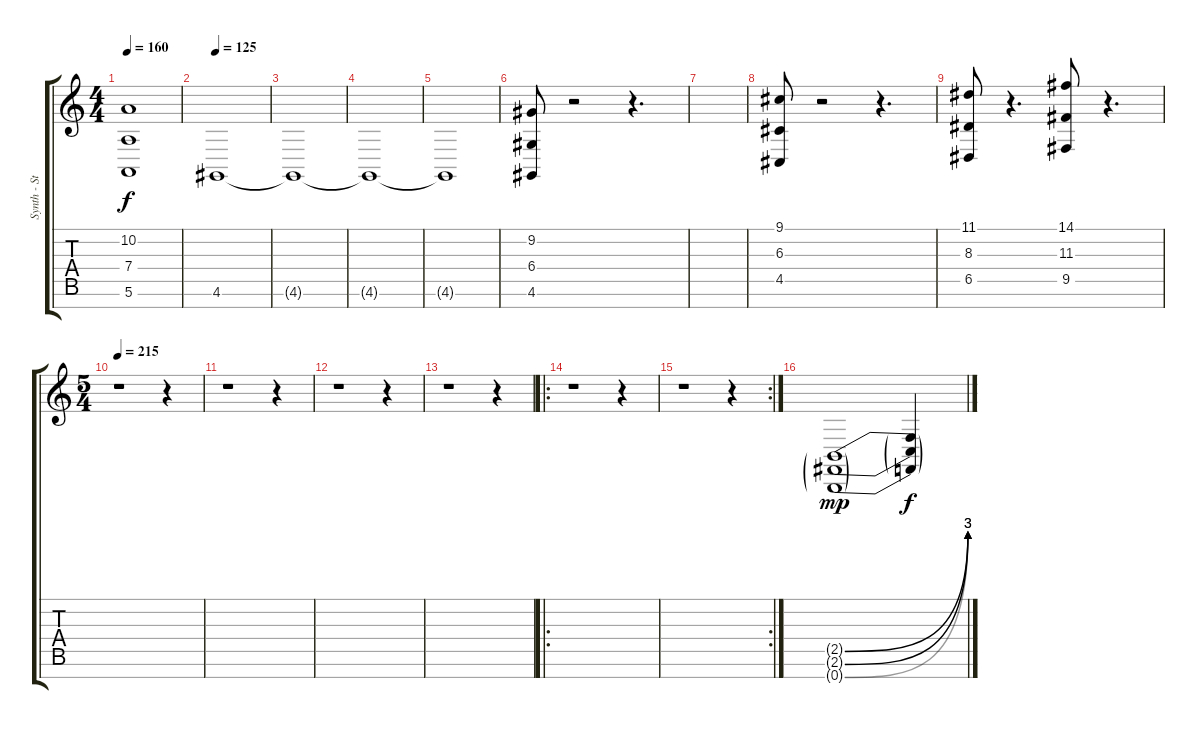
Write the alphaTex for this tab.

\track ("Synth - Strings" "Synth - St") {instrument stringensemble1}
\staff {score tabs}
\tuning (E4 B3 G3 D3 A2 E2 B1) {hide}
\ts (4 4)
\tempo 160
\clef g2
\ks c
(10.2{t} 7.4{t} 5.6{t}).1{dy f} |
\tempo 125
4.6.1 |
4.6{t}.1 |
4.6{t}.1 |
4.6{t}.1 |
(9.2 6.4 4.6).8 r.2 r.4{d} |
|
(9.1 6.3 4.5).8 r.2 r.4{d} |
(11.1 8.3 6.5).8 r.4{d} (14.1 11.3 9.5).8 r.4{d} |
\ts (5 4)
\tempo 215
r.1 r.4 |
r.1 r.4 |
r.1 r.4 |
r.1 r.4 |
\ro
r.1 r.4 |
\rc 2
r.1 r.4 |
(2.5{be (bend 0 0 60 12) g} 2.6{be (bend 0 0 60 12) g} 0.7{be (bend 0 0 60 12) g}).1{dy mp} (2.5{t} 2.6{t} 0.7{t}).4{dy f}
